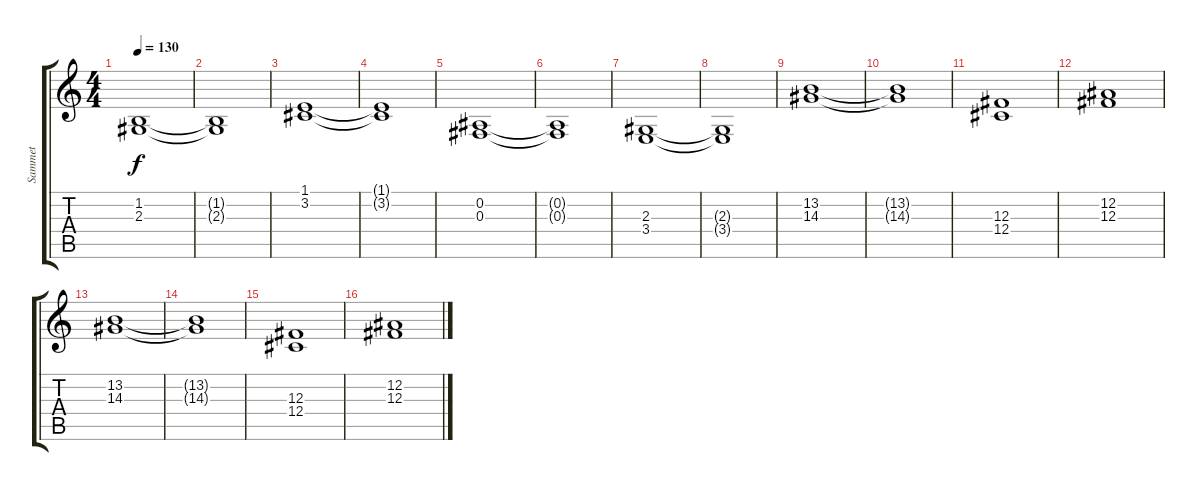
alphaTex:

\track ("Sammet" "Sammet") {instrument stringensemble1}
\staff {score tabs}
\tuning (Eb4 Bb3 Gb3 Db3 Ab2 Eb2) {hide}
\ts (4 4)
\tempo 130
\clef g2
\ks c
(1.2 2.3).1{dy f} |
(1.2{t} 2.3{t}).1 |
(1.1 3.2).1 |
(1.1{t} 3.2{t}).1 |
(0.2 0.3).1 |
(0.2{t} 0.3{t}).1 |
(2.3 3.4).1 |
(2.3{t} 3.4{t}).1 |
(13.2 14.3).1 |
(13.2{t} 14.3{t}).1 |
(12.3 12.4).1 |
(12.2 12.3).1 |
(13.2 14.3).1 |
(13.2{t} 14.3{t}).1 |
(12.3 12.4).1 |
(12.2 12.3).1
